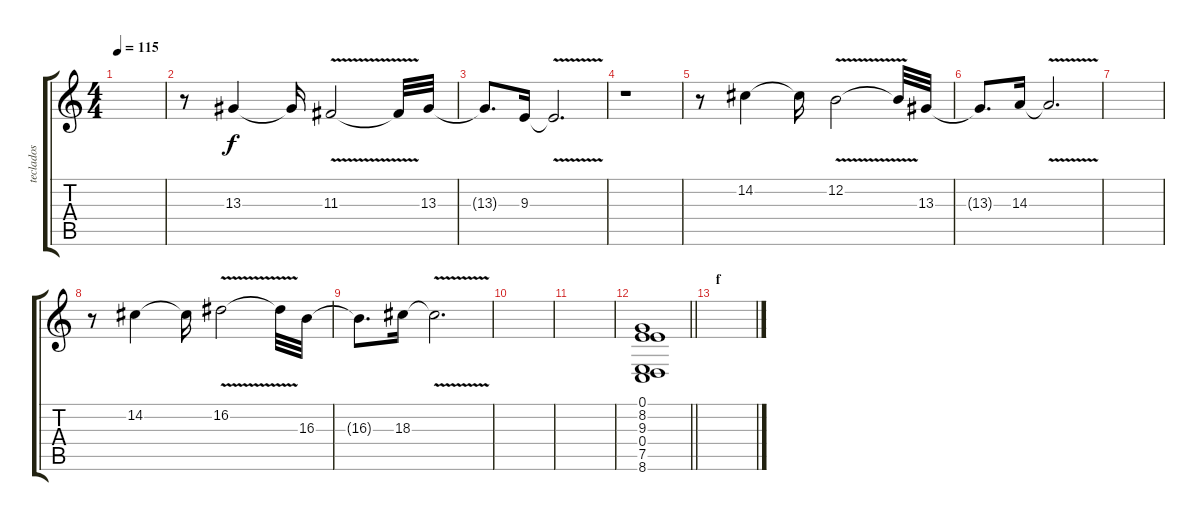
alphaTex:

\track ("teclados" "teclados") {instrument lead2sawtooth}
\staff {score tabs}
\tuning (E4 B3 G3 D3 A2 E2) {hide}
\ts (4 4)
\tempo 115
\clef g2
\ks c
|
r.8 13.3.4 13.3{t}.16 11.3{v}.2 11.3{t}.32 13.3.32 |
13.3{t}.8{d} 9.3.16 9.3{v t}.2{d} |
r.1 |
r.8 14.2.4 14.2{t}.16 12.2{v}.2 12.2{t}.32 13.3.32 |
13.3{t}.8{d} 14.3.16 14.3{v t}.2{d} |
|
r.8 14.2.4 14.2{t}.16 16.2{v}.2 16.2{t}.32 16.3.32 |
16.3{t}.8{d} 18.3.16 18.3{v t}.2{d} |
|
|
\barLineRight lightlight
(0.1 8.2 9.3 0.4 7.5 8.6).1 |
\section ("" "f")
